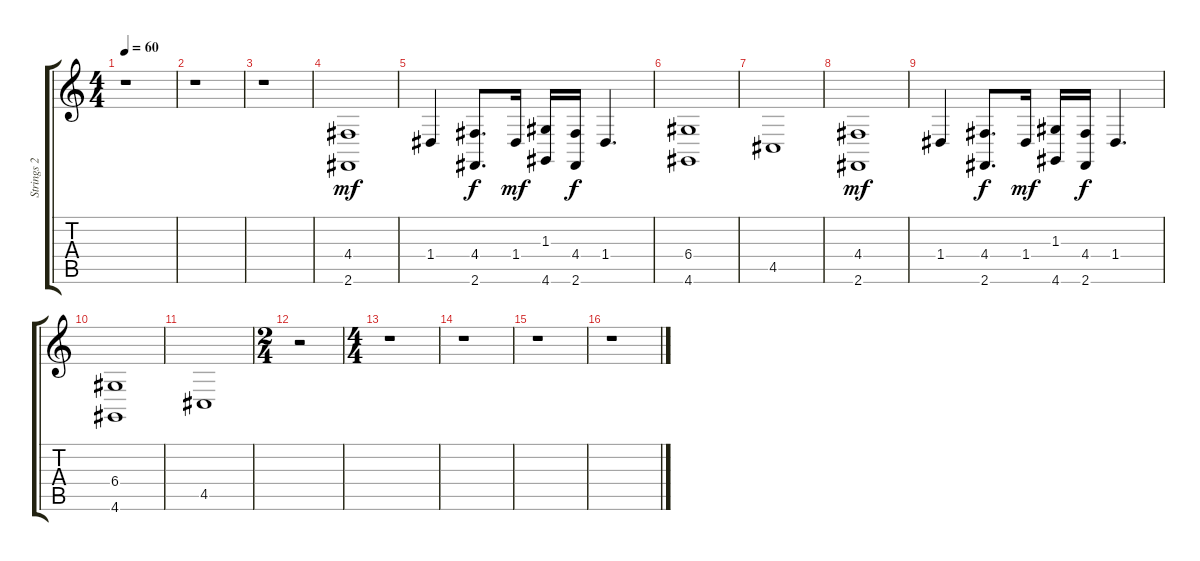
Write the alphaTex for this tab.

\track ("Strings 2" "Strings 2") {instrument stringensemble1}
\staff {score tabs}
\tuning (E4 B3 G3 D3 A2 E2) {hide}
\ts (4 4)
\tempo 60
\clef g2
\ks c
r.1{dy mf} |
r.1 |
r.1 |
(4.4 2.6).1 |
1.4.4 (4.4 2.6).8{d dy f} 1.4.16{dy mf} (1.3 4.6).16 (4.4 2.6).16{dy f} 1.4.4{d} |
(6.4 4.6).1 |
4.5.1 |
(4.4 2.6).1{dy mf} |
1.4.4 (4.4 2.6).8{d dy f} 1.4.16{dy mf} (1.3 4.6).16 (4.4 2.6).16{dy f} 1.4.4{d} |
(6.4 4.6).1 |
4.5.1 |
\ts (2 4)
r.2 |
\ts (4 4)
r.1 |
r.1 |
r.1 |
r.1
